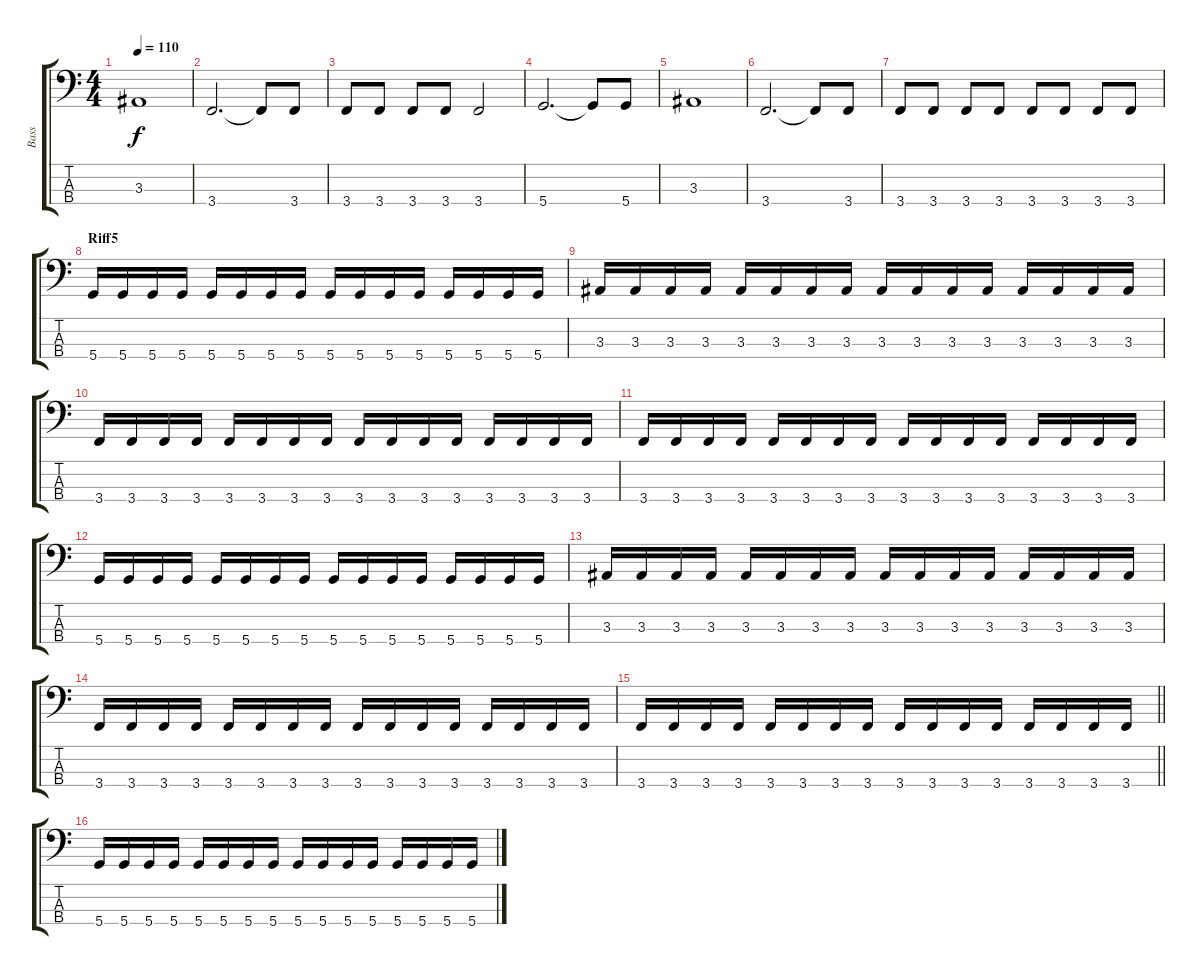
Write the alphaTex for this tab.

\track ("Bass" "Bass") {instrument electricbassfinger}
\staff {score tabs}
\tuning (F2 C2 G1 D1) {hide}
\ts (4 4)
\tempo 110
\clef f4
\ks c
3.3.1{dy f} |
3.4.2{d} 3.4{t}.8 3.4.8 |
3.4.8 3.4.8 3.4.8 3.4.8 3.4.2 |
5.4.2{d} 5.4{t}.8 5.4.8 |
3.3.1 |
3.4.2{d} 3.4{t}.8 3.4.8 |
3.4.8 3.4.8 3.4.8 3.4.8 3.4.8 3.4.8 3.4.8 3.4.8 |
\section ("" "Riff5")
5.4.16 5.4.16 5.4.16 5.4.16 5.4.16 5.4.16 5.4.16 5.4.16 5.4.16 5.4.16 5.4.16 5.4.16 5.4.16 5.4.16 5.4.16 5.4.16 |
3.3.16 3.3.16 3.3.16 3.3.16 3.3.16 3.3.16 3.3.16 3.3.16 3.3.16 3.3.16 3.3.16 3.3.16 3.3.16 3.3.16 3.3.16 3.3.16 |
3.4.16 3.4.16 3.4.16 3.4.16 3.4.16 3.4.16 3.4.16 3.4.16 3.4.16 3.4.16 3.4.16 3.4.16 3.4.16 3.4.16 3.4.16 3.4.16 |
3.4.16 3.4.16 3.4.16 3.4.16 3.4.16 3.4.16 3.4.16 3.4.16 3.4.16 3.4.16 3.4.16 3.4.16 3.4.16 3.4.16 3.4.16 3.4.16 |
5.4.16 5.4.16 5.4.16 5.4.16 5.4.16 5.4.16 5.4.16 5.4.16 5.4.16 5.4.16 5.4.16 5.4.16 5.4.16 5.4.16 5.4.16 5.4.16 |
3.3.16 3.3.16 3.3.16 3.3.16 3.3.16 3.3.16 3.3.16 3.3.16 3.3.16 3.3.16 3.3.16 3.3.16 3.3.16 3.3.16 3.3.16 3.3.16 |
3.4.16 3.4.16 3.4.16 3.4.16 3.4.16 3.4.16 3.4.16 3.4.16 3.4.16 3.4.16 3.4.16 3.4.16 3.4.16 3.4.16 3.4.16 3.4.16 |
\barLineRight lightlight
3.4.16 3.4.16 3.4.16 3.4.16 3.4.16 3.4.16 3.4.16 3.4.16 3.4.16 3.4.16 3.4.16 3.4.16 3.4.16 3.4.16 3.4.16 3.4.16 |
5.4.16 5.4.16 5.4.16 5.4.16 5.4.16 5.4.16 5.4.16 5.4.16 5.4.16 5.4.16 5.4.16 5.4.16 5.4.16 5.4.16 5.4.16 5.4.16
